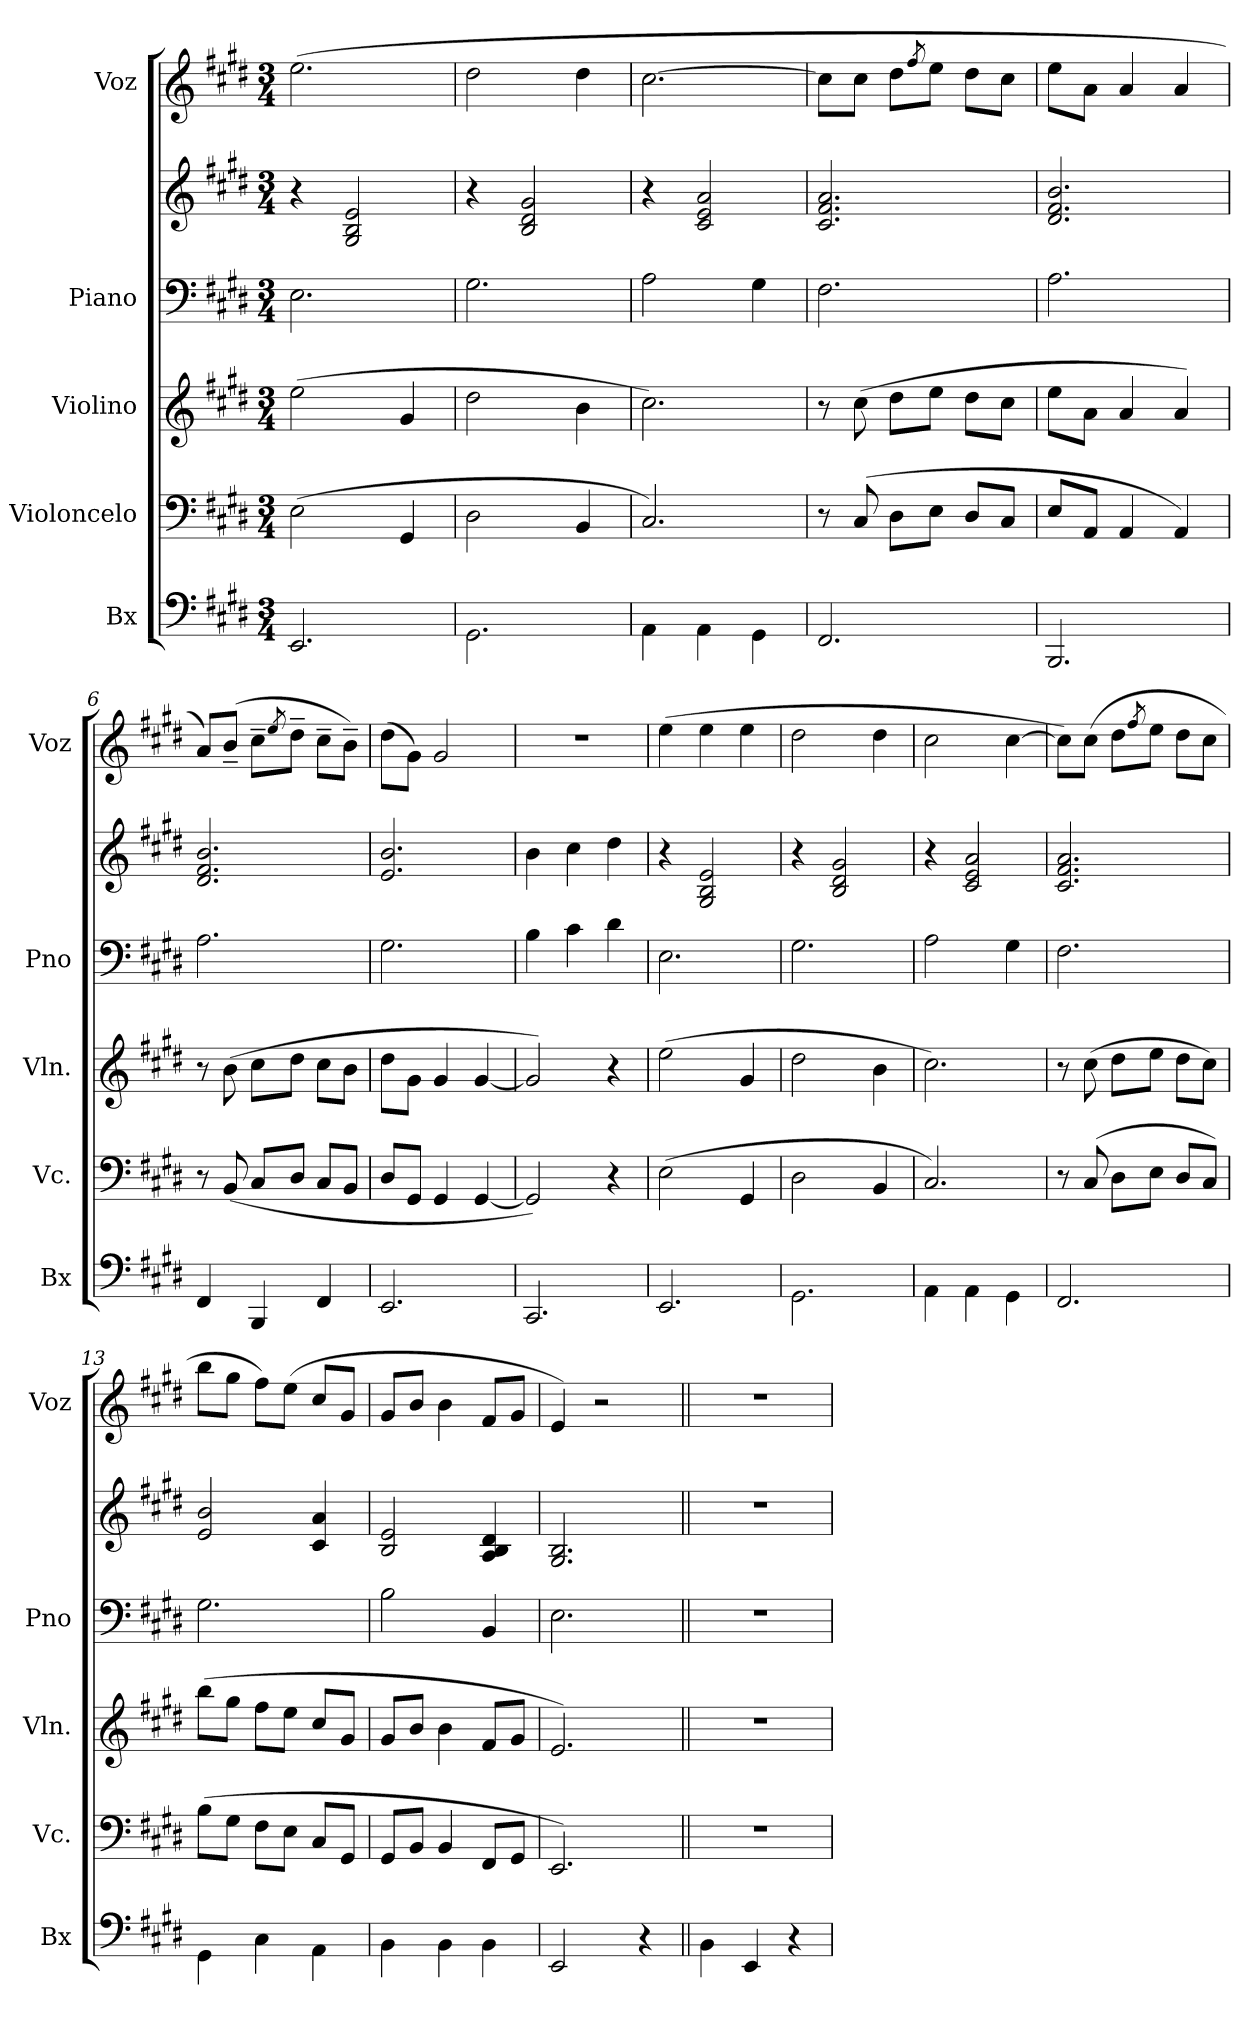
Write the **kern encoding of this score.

**kern	**kern	**kern	**kern	**kern	**kern
*part5	*part4	*part3	*part2	*part2	*part1
*staff6	*staff5	*staff4	*staff3	*staff2	*staff1
*I"Bx	*I"Violoncelo	*I"Violino	*I"Piano	*	*I"Voz
*I'Bx	*I'Vc.	*I'Vln.	*I'Pno	*	*I'Voz
*stria4	*	*	*	*	*
*	*clefF4	*clefG2	*clefF4	*clefG2	*clefG2
*ITrd7c12	*	*	*	*	*
*k[f#c#g#d#]	*k[f#c#g#d#]	*k[f#c#g#d#]	*k[f#c#g#d#]	*k[f#c#g#d#]	*k[f#c#g#d#]
*M3/4	*M3/4	*M3/4	*M3/4	*M3/4	*M3/4
*MM104	*MM104	*MM104	*MM104	*MM104	*MM104
=1	=1	=1	=1	=1	=1
2.EEE/	(2E\	(2ee\	2.E\	4r	(2.ee\
.	.	.	.	2G#/ 2B/ 2e/	.
.	4GG#/	4g#/	.	.	.
=2	=2	=2	=2	=2	=2
2.GGG#\	2D#\	2dd#\	2.G#\	4r	2dd#\
.	.	.	.	2B/ 2d#/ 2g#/	.
.	4BB/	4b\	.	.	4dd#\
=3	=3	=3	=3	=3	=3
4AAA\	2.C#/)	2.cc#\)	2A\	4r	[2.cc#\
4AAA\	.	.	.	2c#/ 2e/ 2a/	.
4GGG#\	.	.	4G#\	.	.
=4	=4	=4	=4	=4	=4
2.FFF#/	8r	8r	2.F#\	2.c#/ 2.f#/ 2.a/	8cc#\L]
.	(8C#/	(8cc#\	.	.	8cc#\J
.	8D#\L	8dd#\L	.	.	8dd#\L
.	.	.	.	.	8qff#/
.	8E\J	8ee\J	.	.	8ee\J
.	8D#/L	8dd#\L	.	.	8dd#\L
.	8C#/J	8cc#\J	.	.	8cc#\J
=5	=5	=5	=5	=5	=5
2.BBBB/	8E/L	8ee\L	2.A\	2.d#/ 2.f#/ 2.b/	8ee\L
.	8AA/J	8a\J	.	.	8a\J
.	4AA/	4a/	.	.	4a/
.	4AA/)	4a/)	.	.	4a/
=6	=6	=6	=6	=6	=6
4FFF#/	8r	8r	2.A\	2.d#/ 2.f#/ 2.b/	8a/L)
.	(8BB/	(8b\	.	.	(8b~/J
4BBBB/	8C#/L	8cc#\L	.	.	8cc#~\L
.	.	.	.	.	8qee/
.	8D#/J	8dd#\J	.	.	8dd#~\J
4FFF#/	8C#/L	8cc#\L	.	.	8cc#~\L
.	8BB/J	8b\J	.	.	8b~\J)
=7	=7	=7	=7	=7	=7
2.EEE/	8D#/L	8dd#\L	2.G#\	2.e/ 2.b/	(8dd#\L
.	8GG#/J	8g#\J	.	.	8g#\J)
.	4GG#/	4g#/	.	.	2g#/
.	[4GG#/	[4g#/	.	.	.
=8	=8	=8	=8	=8	=8
2.CCC#/	2GG#/])	2g#/])	4B\	4b\	2.r
.	.	.	4c#\	4cc#\	.
.	4r	4r	4d#\	4dd#\	.
!!LO:LB:g=z
=9	=9	=9	=9	=9	=9
2.EEE/	(2E\	(2ee\	2.E\	4r	(4ee\
.	.	.	.	2G#/ 2B/ 2e/	4ee\
.	4GG#/	4g#/	.	.	4ee\
=10	=10	=10	=10	=10	=10
2.GGG#\	2D#\	2dd#\	2.G#\	4r	2dd#\
.	.	.	.	2B/ 2d#/ 2g#/	.
.	4BB/	4b\	.	.	4dd#\
=11	=11	=11	=11	=11	=11
4AAA\	2.C#/)	2.cc#\)	2A\	4r	2cc#\
4AAA\	.	.	.	2c#/ 2e/ 2a/	.
4GGG#\	.	.	4G#\	.	[4cc#\
=12	=12	=12	=12	=12	=12
2.FFF#/	8r	8r	2.F#\	2.c#/ 2.f#/ 2.a/	8cc#\L])
.	(8C#/	(8cc#\	.	.	(8cc#\J
.	8D#\L	8dd#\L	.	.	8dd#\L
.	.	.	.	.	8qff#/
.	8E\J	8ee\J	.	.	8ee\J
.	8D#/L	8dd#\L	.	.	8dd#\L
.	8C#/J)	8cc#\J)	.	.	8cc#\J
=13	=13	=13	=13	=13	=13
4GGG#\	(8B\L	(8bb\L	2.G#\	2e/ 2b/	8bb\L
.	8G#\J	8gg#\J	.	.	8gg#\J
4CC#\	8F#\L	8ff#\L	.	.	8ff#\L)
.	8E\J	8ee\J	.	.	(8ee\J
4AAA\	8C#/L	8cc#/L	.	4c#/ 4a/	8cc#/L
.	8GG#/J	8g#/J	.	.	8g#/J
=14	=14	=14	=14	=14	=14
4BBB\	8GG#/L	8g#/L	2B\	2B/ 2e/	8g#/L
.	8BB/J	8b/J	.	.	8b/J
4BBB\	4BB/	4b\	.	.	4b\
4BBB\	8FF#/L	8f#/L	4BB/	4A/ 4B/ 4d#/	8f#/L
.	8GG#/J	8g#/J	.	.	8g#/J
=15	=15	=15	=15	=15	=15
2EEE/	2.EE/)	2.e/)	2.E\	2.G#/ 2.B/	4e/)
.	.	.	.	.	2r
4r	.	.	.	.	.
=16||	=16||	=16||	=16||	=16||	=16||
4BBB\	2.r	2.r	2.r	2.r	2.r
4EEE/	.	.	.	.	.
4r	.	.	.	.	.
=	=	=	=	=	=
*-	*-	*-	*-	*-	*-
